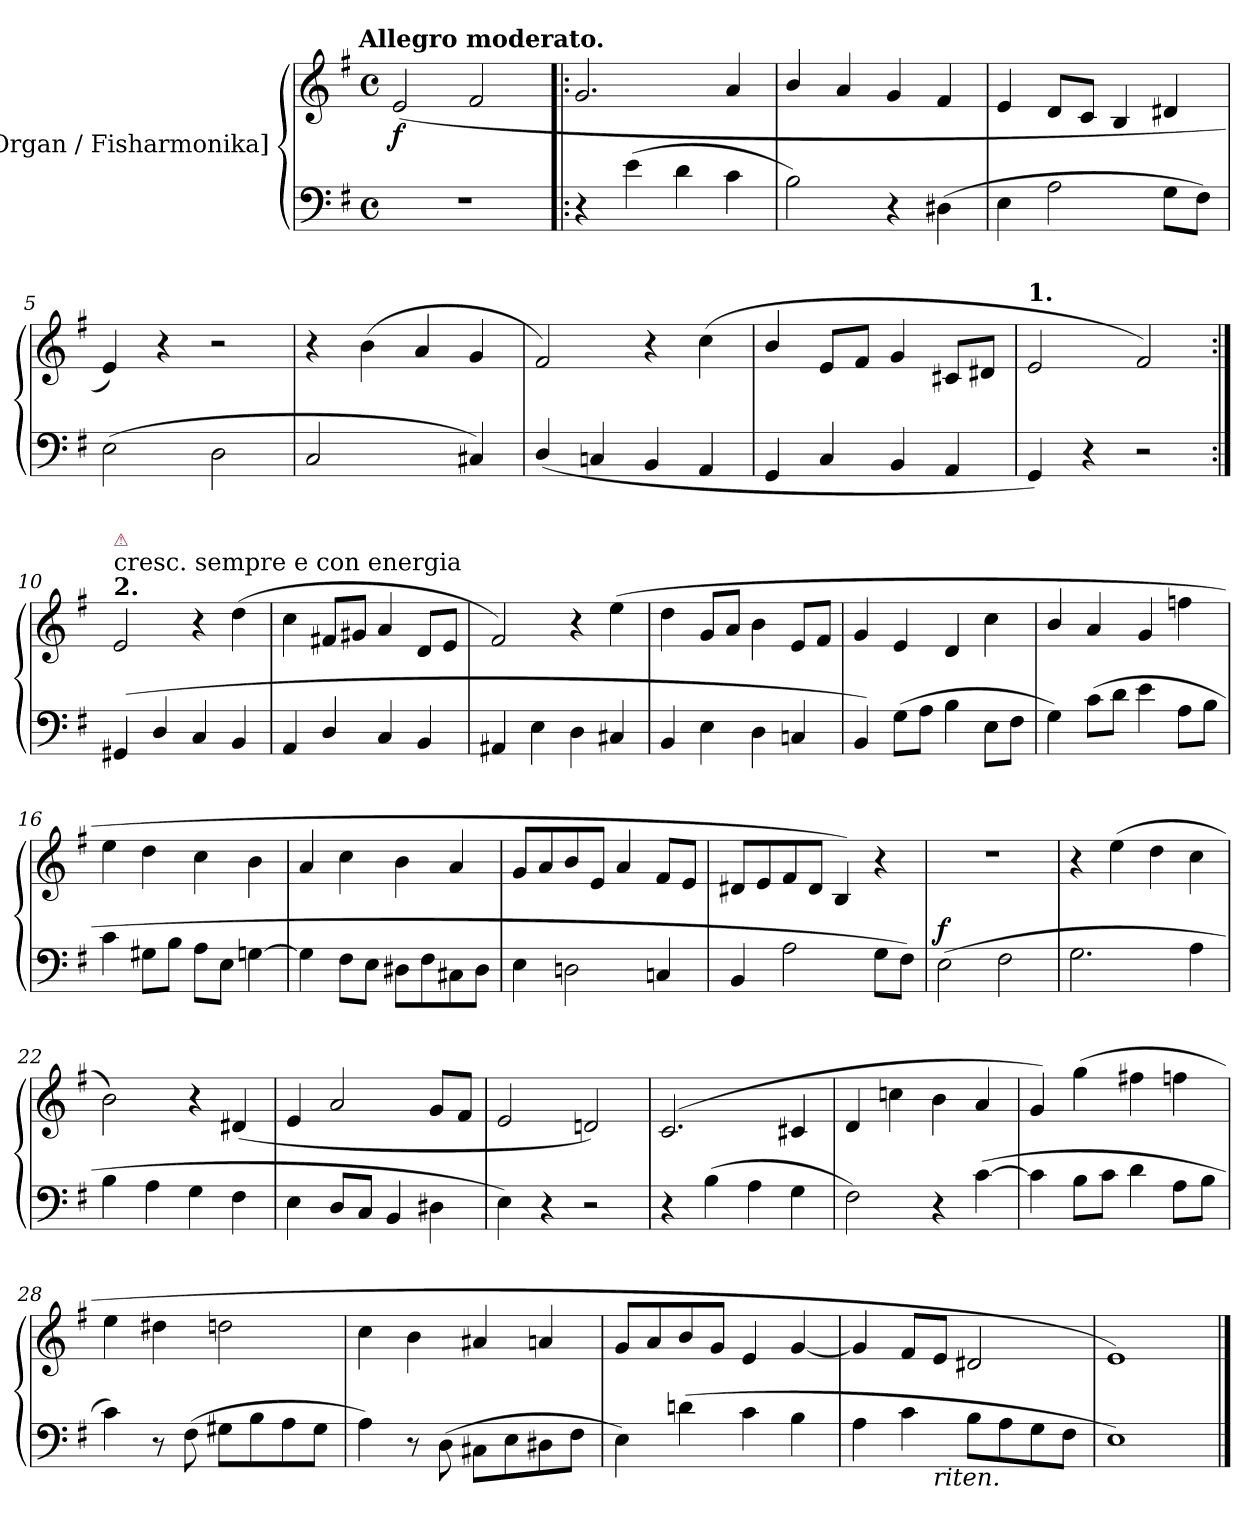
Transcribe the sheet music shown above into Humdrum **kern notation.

**kern	**dynam	**kern	**dynam
*part2	*part2	*part1	*part1
*staff2	*staff2	*staff1	*staff1
*I"[Organ / Fisharmonika]	*	*I"[Organ / Fisharmonika]	*
*clefF4	*	*clefG2	*
*k[f#]	*	*k[f#]	*
*e:	*	*e:	*
!!LO:TX:omd:t=Allegro moderato.
*M4/4	*	*M4/4	*
*met(c)	*	*met(c)	*
*MM132	*	*MM132	*
=1	=1	=1	=1
1r	.	(>2e/	f
.	.	2f#/	.
=2!|:	=2!|:	=2!|:	=2!|:
4r	.	2.g/	.
(4e\	.	.	.
4d\	.	.	.
4c\	.	4a/	.
=3	=3	=3	=3
2B\)	.	4b/	.
.	.	4a/	.
4r	.	4g/	.
(4D#X\	.	4f#/	.
=4	=4	=4	=4
4E\	.	4e/	.
2A\	.	8d/L	.
.	.	8c/J	.
.	.	4B/	.
8G\L	.	4d#X/	.
8F#\J)	.	.	.
=5	=5	=5	=5
(2E\	.	4e/)	.
.	.	4r	.
2D\	.	2r	.
=6	=6	=6	=6
!LO:N:vis=2	!	!	!
2.C/	.	4r	.
.	.	(<4b\	.
.	.	4a/	.
4C#X/)	.	4g/	.
=7	=7	=7	=7
(4D/	.	2f#/)	.
4Cn/	.	.	.
4BB/	.	4r	.
4AA/	.	(4cc\	.
=8	=8	=8	=8
4GG/	.	4b/	.
4C/	.	8e/L	.
.	.	8f#/J	.
4BB/	.	4g/	.
4AA/	.	8c#X/L	.
.	.	8d#X/J	.
=9	=9	=9	=9
!	!	!LO:TX:a:B:t=1.	!
4GG/)	.	2e/	.
4r	.	.	.
2r	.	2f#/)	.
=10:|!	=10:|!	=10:|!	=10:|!
!	!	!LO:TX:a:B:t=2.	!
!	!	!LO:TX:t=cresc. sempre e con energia	!
!	!	!LO:TX:a:color=crimson:t=⚠	!
(4GG#X/	.	2e/	.
4D/	.	.	.
4C/	.	4r	.
4BB/	.	(4dd\	.
=11	=11	=11	=11
4AA/	.	4cc\	.
4D/	.	8f#X/L	.
.	.	8g#X/J	.
4C/	.	4a/	.
4BB/	.	8d/L	.
.	.	8e/J	.
=12	=12	=12	=12
4AA#X/	.	2f#/)	.
4E\	.	.	.
4D\	.	4r	.
4C#X/	.	(4ee\	.
=13	=13	=13	=13
4BB/	.	4dd\	.
4E\	.	8g/L	.
.	.	8a/J	.
4D\	.	4b\	.
4Cn/	.	8e/L	.
.	.	8f#/J	.
=14	=14	=14	=14
4BB/)	.	4g/	.
(8G\L	.	4e/	.
8A\J	.	.	.
4B\	.	4d/	.
8E\L	.	4cc\	.
8F#\J	.	.	.
=15	=15	=15	=15
4G\)	.	4b/	.
(8c\L	.	4a/	.
8d\J	.	.	.
4e\	.	4g/	.
8A\L	.	4ffn\	.
8B\J	.	.	.
=16	=16	=16	=16
4c\	.	4ee\	.
8G#X\L	.	4dd\	.
8B\J	.	.	.
8A\L	.	4cc\	.
8E\J	.	.	.
[4Gn\	.	4b\	.
=17	=17	=17	=17
4G\]	.	4a/	.
8F#\L	.	4cc\	.
8E\J	.	.	.
8D#X\L	.	4b\	.
8F#\	.	.	.
8C#X\	.	4a/	.
8D#\J	.	.	.
=18	=18	=18	=18
4E\	.	8g/L	.
.	.	8a/	.
2Dn\	.	8b/	.
.	.	8e/J	.
.	.	4a/	.
4Cn/	.	8f#/L	.
.	.	8e/J	.
=19	=19	=19	=19
4BB/	.	8d#X/L	.
.	.	8e/	.
2A\	.	8f#/	.
.	.	8d#/J	.
.	.	4B/)	.
8G\L	.	4r	.
8F#\J)	.	.	.
=20	=20	=20	=20
!	!LO:DY:a	!	!
(2E\	f	1r	.
2F#\	.	.	.
=21	=21	=21	=21
2.G\	.	4r	.
.	.	(4ee\	.
.	.	4dd\	.
4A\	.	4cc\	.
=22	=22	=22	=22
4B\	.	2b\)	.
4A\	.	.	.
4G\	.	4r	.
4F#\	.	(>4d#X/	.
=23	=23	=23	=23
4E\	.	4e/	.
8D/L	.	2a/	.
8C/J	.	.	.
4BB/	.	.	.
4D#X\	.	8g/L	.
.	.	8f#/J	.
=24	=24	=24	=24
4E\)	.	2e/	.
4r	.	.	.
2r	.	2dn/)	.
=25	=25	=25	=25
4r	.	(2.c/	.
(4B\	.	.	.
4A\	.	.	.
4G\	.	4c#X/	.
=26	=26	=26	=26
2F#\)	.	4d/	.
.	.	4ccn\	.
4r	.	4b\	.
([4c\	.	4a/	.
=27	=27	=27	=27
4c\]	.	4g/)	.
8B\L	.	(4gg\	.
8c\J	.	.	.
4d\	.	4ff#X\	.
8A\L	.	4ffn\	.
8B\J	.	.	.
=28	=28	=28	=28
4c\)	.	4ee\	.
8r	.	4dd#X\	.
(8F#\	.	.	.
8G#X\L	.	2ddn\	.
8B\	.	.	.
8A\	.	.	.
8G#\J	.	.	.
=29	=29	=29	=29
4A\)	.	4cc\	.
8r	.	4b\	.
(8D\	.	.	.
8C#X\L	.	4a#X/	.
8E\	.	.	.
8D#X\	.	4an/	.
8F#\J	.	.	.
=30	=30	=30	=30
4E\)	.	8g/L	.
.	.	8a/	.
(4dn\	.	8b/	.
.	.	8g/J	.
4c\	.	4e/	.
4B\	.	[4g/	.
=31	=31	=31	=31
*^	*	*	*
4A\	4.ryy	.	4g/]	.
4c\	.	.	8f#/L	.
!	!LO:TX:b:i:t=riten.	!	!	!
.	2ryy	.	8e/J	.
8B\L	.	.	2d#X/	.
8A\	.	.	.	.
8G\	.	.	.	.
8F#\J	8ryy	.	.	.
*v	*v	*	*	*
=32	=32	=32	=32
1E)	.	1e)	.
==	==	==	==
*-	*-	*-	*-
